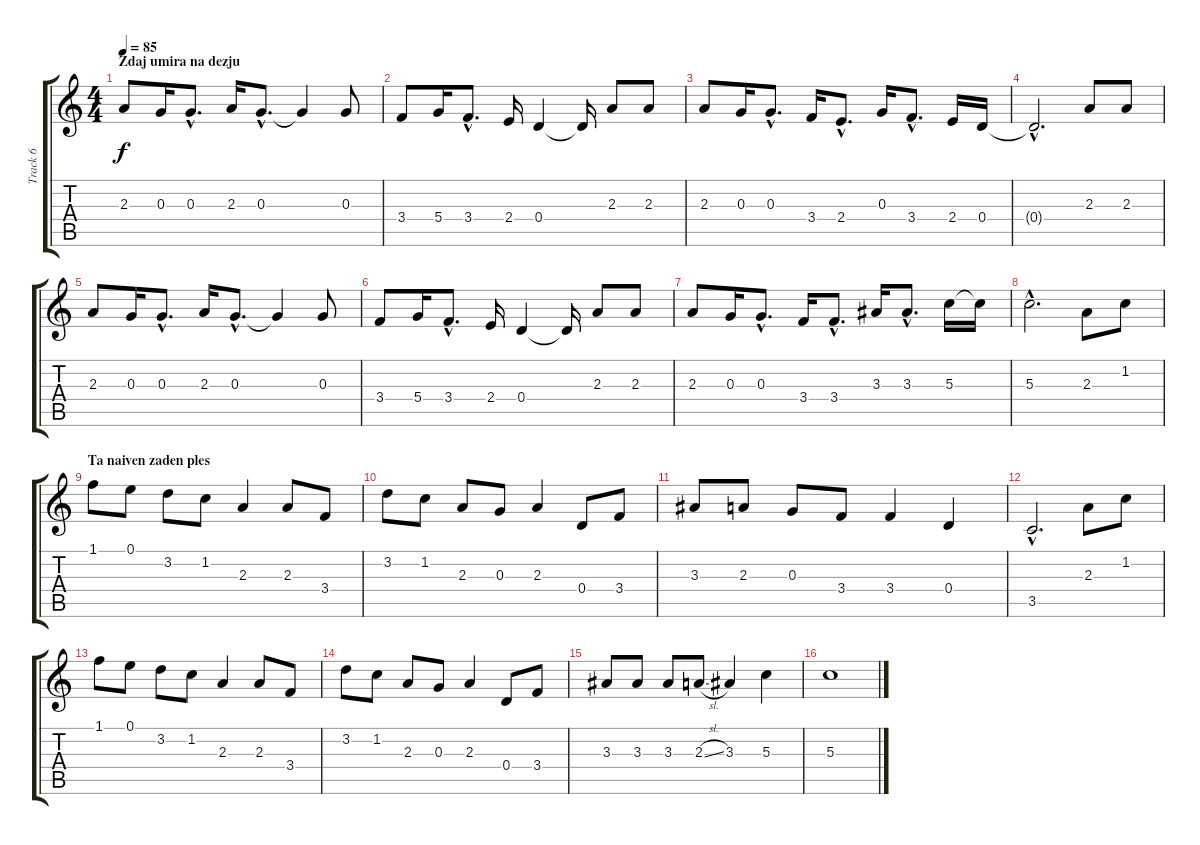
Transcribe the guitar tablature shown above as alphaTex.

\track ("Track 6" "Track 6") {instrument lead1square}
\staff {score tabs}
\tuning (E5 B4 G4 D4 A3 E3) {hide}
\ts (4 4)
\section ("" "Zdaj umira na dezju")
\tempo 85
\clef g2
\ks c
2.3.8{dy f} 0.3.16 0.3{hac}.8{d} 2.3.16 0.3{hac}.8{d} 0.3{t}.4 0.3.8 |
3.4.8 5.4.16 3.4{hac}.8{d} 2.4.16 0.4.4 0.4{t}.16 2.3.8 2.3.8 |
2.3.8 0.3.16 0.3{hac}.8{d} 3.4.16 2.4{hac}.8{d} 0.3.16 3.4{hac}.8{d} 2.4.16 0.4.16 |
0.4{hac t}.2{d} 2.3.8 2.3.8 |
2.3.8 0.3.16 0.3{hac}.8{d} 2.3.16 0.3{hac}.8{d} 0.3{t}.4 0.3.8 |
3.4.8 5.4.16 3.4{hac}.8{d} 2.4.16 0.4.4 0.4{t}.16 2.3.8 2.3.8 |
2.3.8 0.3.16 0.3{hac}.8{d} 3.4.16 3.4{hac}.8{d} 3.3.16 3.3{hac}.8{d} 5.3.16 5.3{t}.16 |
5.3{hac}.2{d} 2.3.8 1.2.8 |
\section ("" "Ta naiven zaden ples")
1.1.8 0.1.8 3.2.8 1.2.8 2.3.4 2.3.8 3.4.8 |
3.2.8 1.2.8 2.3.8 0.3.8 2.3.4 0.4.8 3.4.8 |
3.3.8 2.3.8 0.3.8 3.4.8 3.4.4 0.4.4 |
3.5{hac}.2{d} 2.3.8 1.2.8 |
1.1.8 0.1.8 3.2.8 1.2.8 2.3.4 2.3.8 3.4.8 |
3.2.8 1.2.8 2.3.8 0.3.8 2.3.4 0.4.8 3.4.8 |
3.3.8 3.3.8 3.3.8 2.3{sl}.8 3.3.4 5.3.4 |
5.3.1
